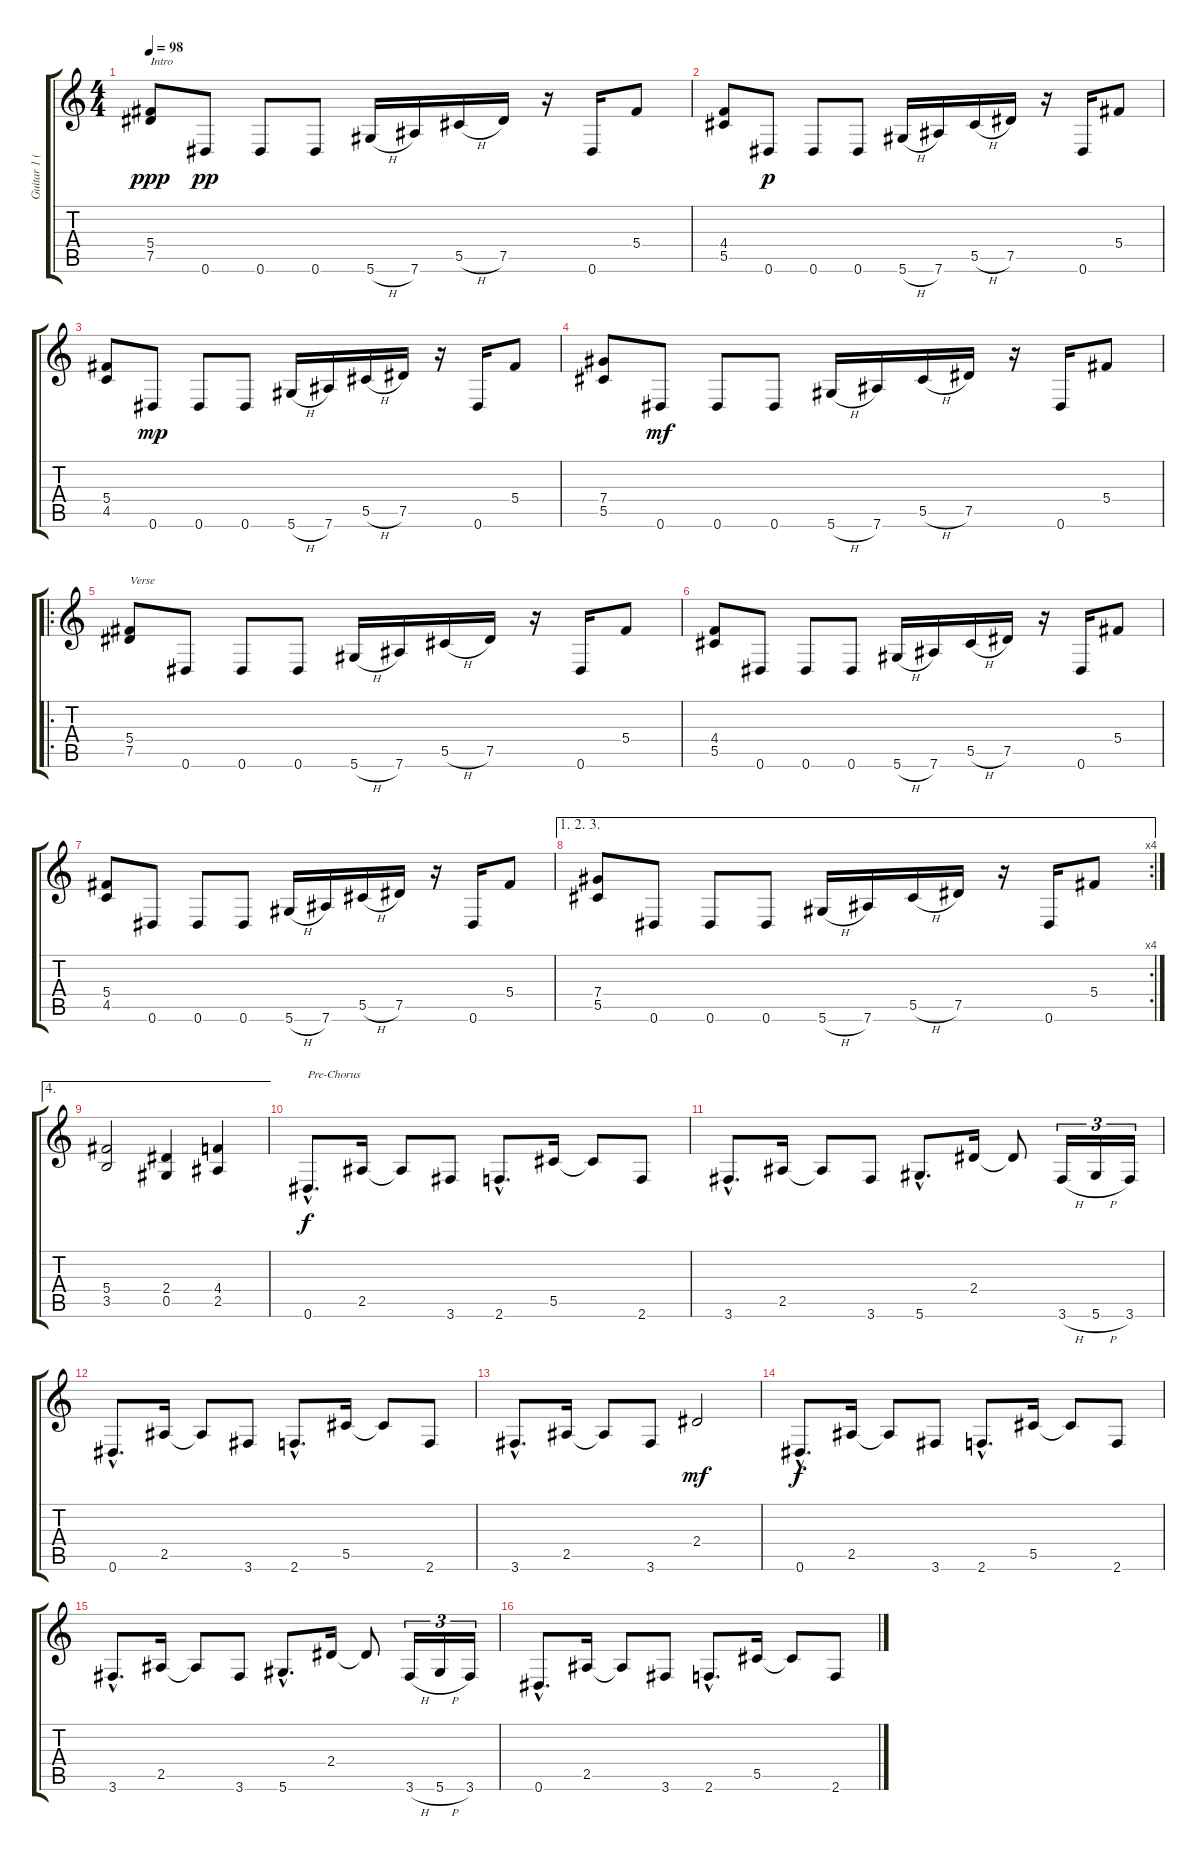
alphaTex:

\track ("Guitar 1 (Rhythm)" "Guitar 1 (") {instrument distortionguitar}
\staff {score tabs}
\tuning (Eb4 Bb3 Gb3 Db3 Ab2 Eb2) {hide}
\ts (4 4)
\tempo 98
\clef g2
\ks c
(5.4 7.5).8{txt "Intro" dy ppp instrument distortionguitar} 0.6.8{dy pp} 0.6.8 0.6.8 5.6{h}.16 7.6.16 5.5{h}.16 7.5.16 r.16 0.6.16 5.4.8 |
(4.4 5.5).8 0.6.8{dy p} 0.6.8 0.6.8 5.6{h}.16 7.6.16 5.5{h}.16 7.5.16 r.16 0.6.16 5.4.8 |
(5.4 4.5).8 0.6.8{dy mp} 0.6.8 0.6.8 5.6{h}.16 7.6.16 5.5{h}.16 7.5.16 r.16 0.6.16 5.4.8 |
(7.4 5.5).8 0.6.8{dy mf} 0.6.8 0.6.8 5.6{h}.16 7.6.16 5.5{h}.16 7.5.16 r.16 0.6.16 5.4.8 |
\ro
(5.4 7.5).8{txt "Verse"} 0.6.8 0.6.8 0.6.8 5.6{h}.16 7.6.16 5.5{h}.16 7.5.16 r.16 0.6.16 5.4.8 |
(4.4 5.5).8 0.6.8 0.6.8 0.6.8 5.6{h}.16 7.6.16 5.5{h}.16 7.5.16 r.16 0.6.16 5.4.8 |
(5.4 4.5).8 0.6.8 0.6.8 0.6.8 5.6{h}.16 7.6.16 5.5{h}.16 7.5.16 r.16 0.6.16 5.4.8 |
\ae (1 2 3)
\rc 4
(7.4 5.5).8 0.6.8 0.6.8 0.6.8 5.6{h}.16 7.6.16 5.5{h}.16 7.5.16 r.16 0.6.16 5.4.8 |
\ae 4
(5.4 3.5).2 (2.4 0.5).4 (4.4 2.5).4 |
0.6{hac}.8{d txt "Pre-Chorus" dy f} 2.5.16 2.5{t}.8 3.6.8 2.6{hac}.8{d} 5.5.16 5.5{t}.8 2.6.8 |
3.6{hac}.8{d} 2.5.16 2.5{t}.8 3.6.8 5.6{hac}.8{d} 2.4.16 2.4{t}.8 3.6{h}.16{tu (3 2)} 5.6{h}.16{tu (3 2)} 3.6.16{tu (3 2)} |
0.6{hac}.8{d} 2.5.16 2.5{t}.8 3.6.8 2.6{hac}.8{d} 5.5.16 5.5{t}.8 2.6.8 |
3.6{hac}.8{d} 2.5.16 2.5{t}.8 3.6.8 2.4.2{dy mf} |
0.6{hac}.8{d dy f} 2.5.16 2.5{t}.8 3.6.8 2.6{hac}.8{d} 5.5.16 5.5{t}.8 2.6.8 |
3.6{hac}.8{d} 2.5.16 2.5{t}.8 3.6.8 5.6{hac}.8{d} 2.4.16 2.4{t}.8 3.6{h}.16{tu (3 2)} 5.6{h}.16{tu (3 2)} 3.6.16{tu (3 2)} |
0.6{hac}.8{d} 2.5.16 2.5{t}.8 3.6.8 2.6{hac}.8{d} 5.5.16 5.5{t}.8 2.6.8
